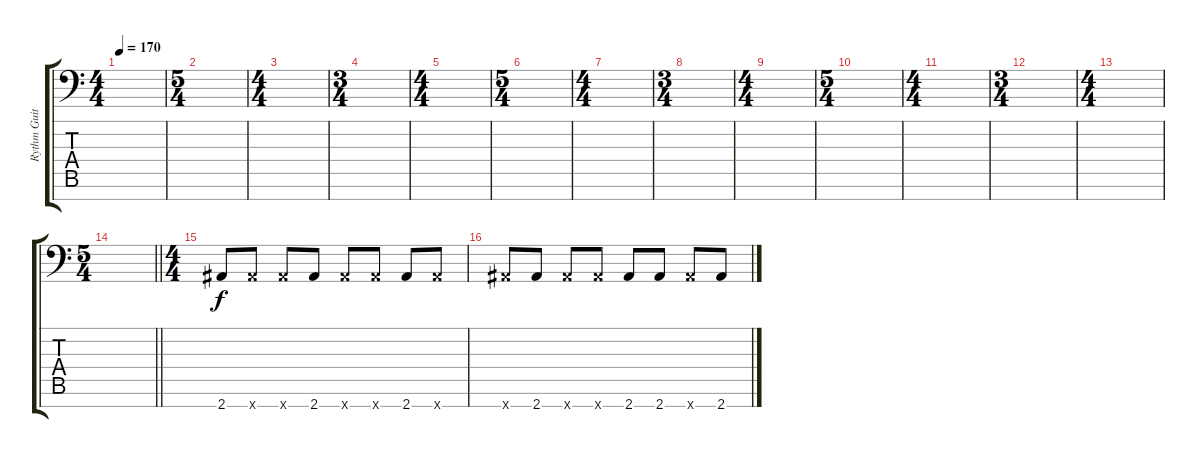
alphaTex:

\track ("Rythm Guitar #3" "Rythm Guit") {instrument distortionguitar}
\staff {score tabs}
\tuning (Eb4 Bb3 Gb3 Db3 Ab2 Eb2 Ab1) {hide}
\ts (4 4)
\tempo 170
\clef f4
\ks c
|
\ts (5 4)
|
\ts (4 4)
|
\ts (3 4)
|
\ts (4 4)
|
\ts (5 4)
|
\ts (4 4)
|
\ts (3 4)
|
\ts (4 4)
|
\ts (5 4)
|
\ts (4 4)
|
\ts (3 4)
|
\ts (4 4)
|
\ts (5 4)
\barLineRight lightlight
|
\ts (4 4)
\section ("" "")
2.7.8 2.7{x}.8 2.7{x}.8 2.7.8 2.7{x}.8 2.7{x}.8 2.7.8 2.7{x}.8 |
2.7{x}.8 2.7.8 2.7{x}.8 2.7{x}.8 2.7.8 2.7.8 2.7{x}.8 2.7.8
